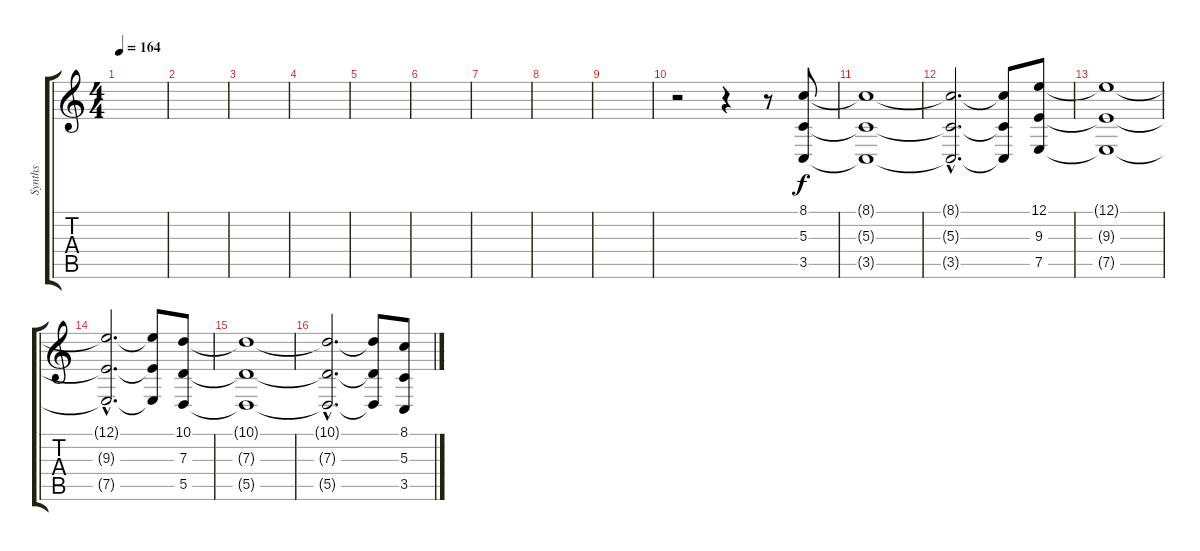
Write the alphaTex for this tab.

\track ("Synths" "Synths") {instrument stringensemble2}
\staff {score tabs}
\tuning (E4 B3 G3 D3 A2 E2) {hide}
\ts (4 4)
\tempo 164
\clef g2
\ks c
|
|
|
|
|
|
|
|
|
r.2 r.4 r.8 (8.1 5.3 3.5).8 |
(8.1{t} 5.3{t} 3.5{t}).1 |
(8.1{hac t} 5.3{hac t} 3.5{hac t}).2{d} (8.1{t} 5.3{t} 3.5{t}).8 (12.1 9.3 7.5).8 |
(12.1{t} 9.3{t} 7.5{t}).1 |
(12.1{hac t} 9.3{hac t} 7.5{hac t}).2{d} (12.1{t} 9.3{t} 7.5{t}).8 (10.1 7.3 5.5).8 |
(10.1{t} 7.3{t} 5.5{t}).1 |
(10.1{hac t} 7.3{hac t} 5.5{hac t}).2{d} (10.1{t} 7.3{t} 5.5{t}).8 (8.1 5.3 3.5).8
